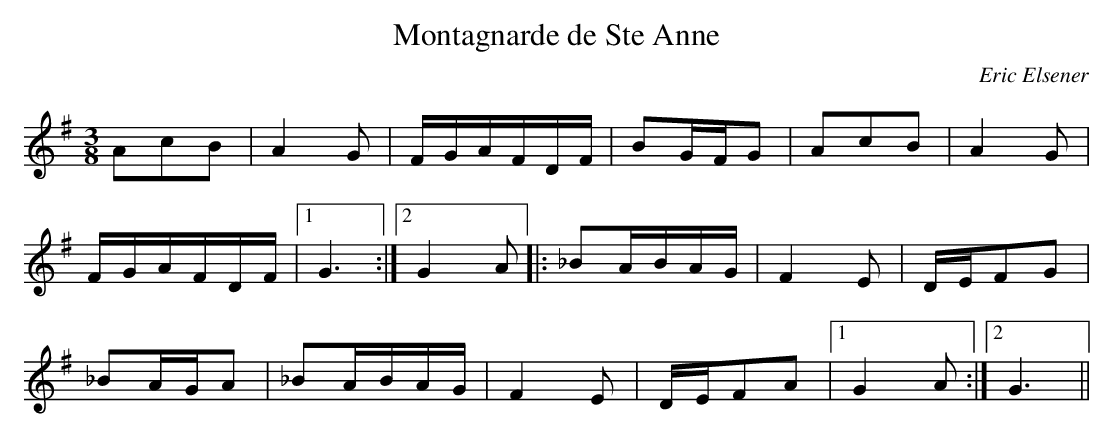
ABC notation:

X:1
T:Montagnarde de Ste Anne
C:Eric Elsener
L:1/8
M:3/8
K:G major
AcB | A2 G | F/G/A/F/D/F/ | BG/F/G | AcB | A2 G |
F/G/A/F/D/F/ |1 G3 :|2 G2 A|: _BA/B/A/G/ | F2 E | D/E/FG|
_BA/G/A | _BA/B/A/G/ | F2 E | D/E/FA |1 G2 A :|2 G3 ||
